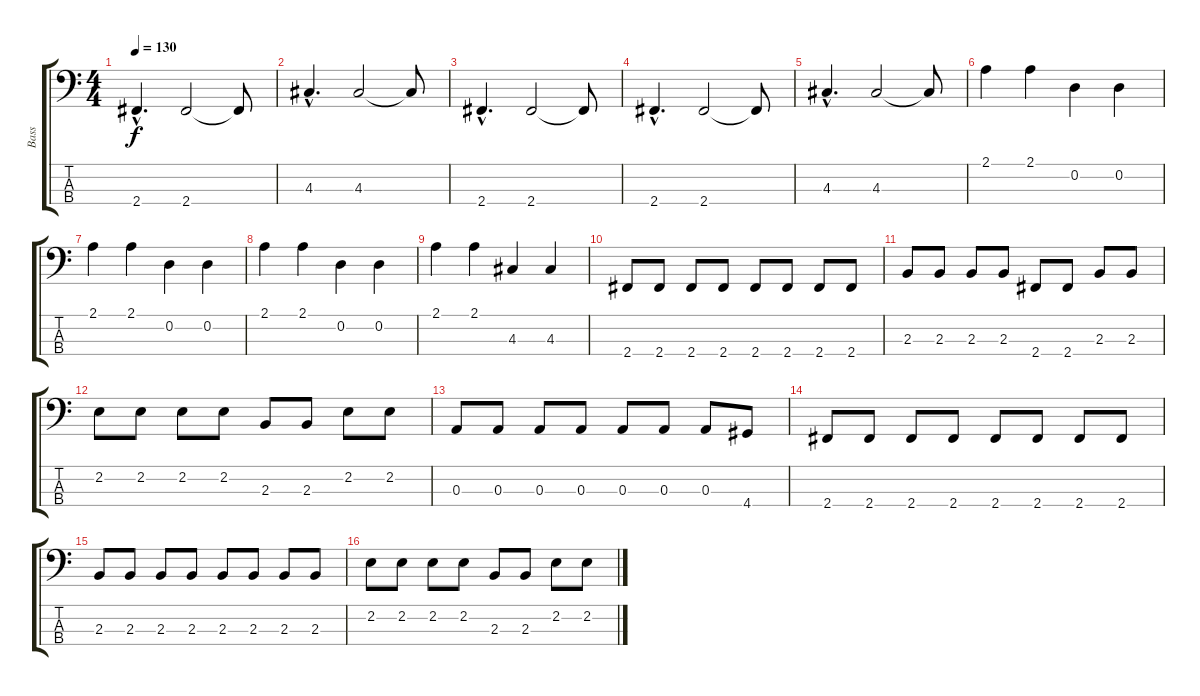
\track ("Bass" "Bass") {instrument electricbassfinger}
\staff {score tabs}
\tuning (G2 D2 A1 E1) {hide}
\ts (4 4)
\tempo 130
\clef f4
\ks c
2.4{hac}.4{d dy f} 2.4.2 2.4{t}.8 |
4.3{hac}.4{d} 4.3.2 4.3{t}.8 |
2.4{hac}.4{d} 2.4.2 2.4{t}.8 |
2.4{hac}.4{d} 2.4.2 2.4{t}.8 |
4.3{hac}.4{d} 4.3.2 4.3{t}.8 |
2.1.4{volume 16} 2.1.4 0.2.4 0.2.4 |
2.1.4 2.1.4 0.2.4 0.2.4 |
2.1.4 2.1.4 0.2.4 0.2.4 |
2.1.4 2.1.4 4.3.4 4.3.4 |
2.4.8{volume 10} 2.4.8 2.4.8 2.4.8 2.4.8 2.4.8 2.4.8 2.4.8 |
2.3.8 2.3.8 2.3.8 2.3.8 2.4.8 2.4.8 2.3.8 2.3.8 |
2.2.8 2.2.8 2.2.8 2.2.8 2.3.8 2.3.8 2.2.8 2.2.8 |
0.3.8 0.3.8 0.3.8 0.3.8 0.3.8 0.3.8 0.3.8 4.4.8 |
2.4.8 2.4.8 2.4.8 2.4.8 2.4.8 2.4.8 2.4.8 2.4.8 |
2.3.8 2.3.8 2.3.8 2.3.8 2.3.8 2.3.8 2.3.8 2.3.8 |
2.2.8 2.2.8 2.2.8 2.2.8 2.3.8 2.3.8 2.2.8 2.2.8
